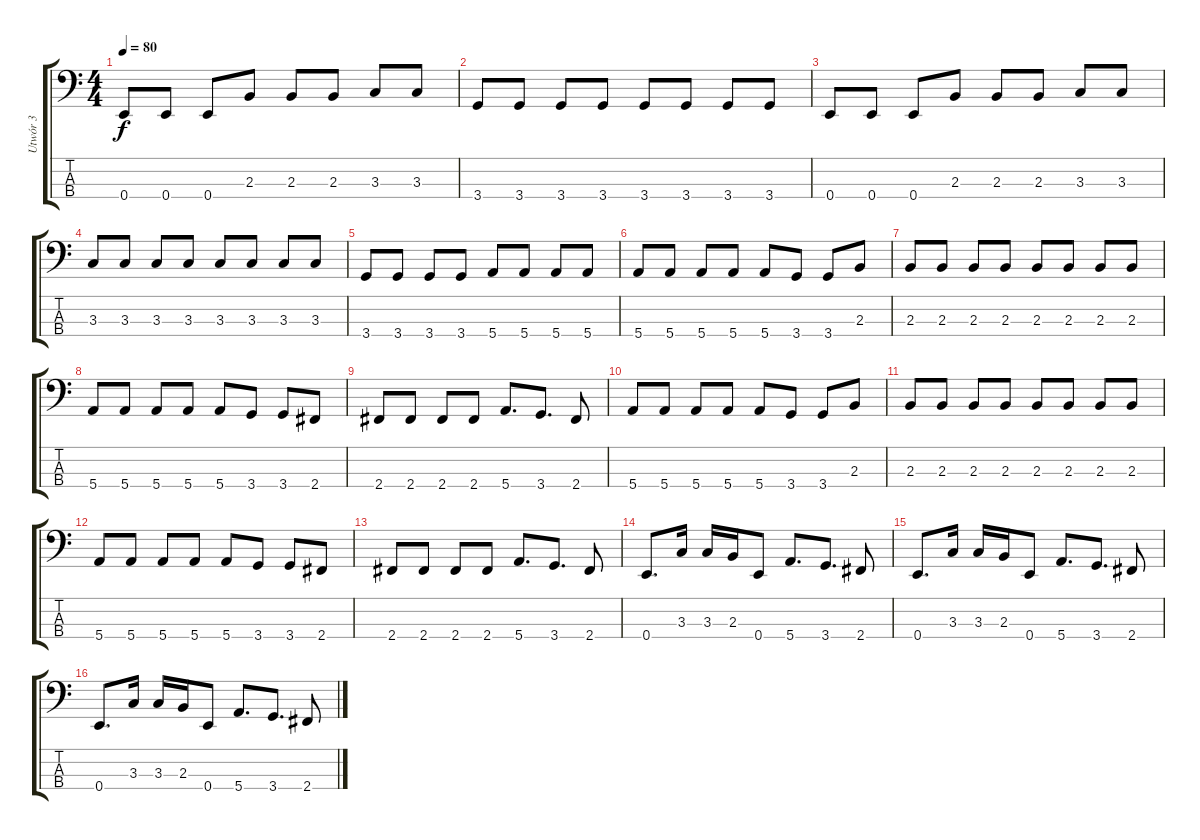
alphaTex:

\track ("Utwór 3" "Utwór 3") {instrument electricbassfinger}
\staff {score tabs}
\tuning (G2 D2 A1 E1) {hide}
\ts (4 4)
\tempo 80
\clef f4
\ks c
0.4.8{dy f} 0.4.8 0.4.8 2.3.8 2.3.8 2.3.8 3.3.8 3.3.8 |
3.4.8 3.4.8 3.4.8 3.4.8 3.4.8 3.4.8 3.4.8 3.4.8 |
0.4.8 0.4.8 0.4.8 2.3.8 2.3.8 2.3.8 3.3.8 3.3.8 |
3.3.8 3.3.8 3.3.8 3.3.8 3.3.8 3.3.8 3.3.8 3.3.8 |
3.4.8 3.4.8 3.4.8 3.4.8 5.4.8 5.4.8 5.4.8 5.4.8 |
5.4.8 5.4.8 5.4.8 5.4.8 5.4.8 3.4.8 3.4.8 2.3.8 |
2.3.8 2.3.8 2.3.8 2.3.8 2.3.8 2.3.8 2.3.8 2.3.8 |
5.4.8 5.4.8 5.4.8 5.4.8 5.4.8 3.4.8 3.4.8 2.4.8 |
2.4.8 2.4.8 2.4.8 2.4.8 5.4.8{d} 3.4.8{d} 2.4.8 |
5.4.8 5.4.8 5.4.8 5.4.8 5.4.8 3.4.8 3.4.8 2.3.8 |
2.3.8 2.3.8 2.3.8 2.3.8 2.3.8 2.3.8 2.3.8 2.3.8 |
5.4.8 5.4.8 5.4.8 5.4.8 5.4.8 3.4.8 3.4.8 2.4.8 |
2.4.8 2.4.8 2.4.8 2.4.8 5.4.8{d} 3.4.8{d} 2.4.8 |
0.4.8{d} 3.3.16 3.3.16 2.3.16 0.4.8 5.4.8{d} 3.4.8{d} 2.4.8 |
0.4.8{d} 3.3.16 3.3.16 2.3.16 0.4.8 5.4.8{d} 3.4.8{d} 2.4.8 |
0.4.8{d} 3.3.16 3.3.16 2.3.16 0.4.8 5.4.8{d} 3.4.8{d} 2.4.8
